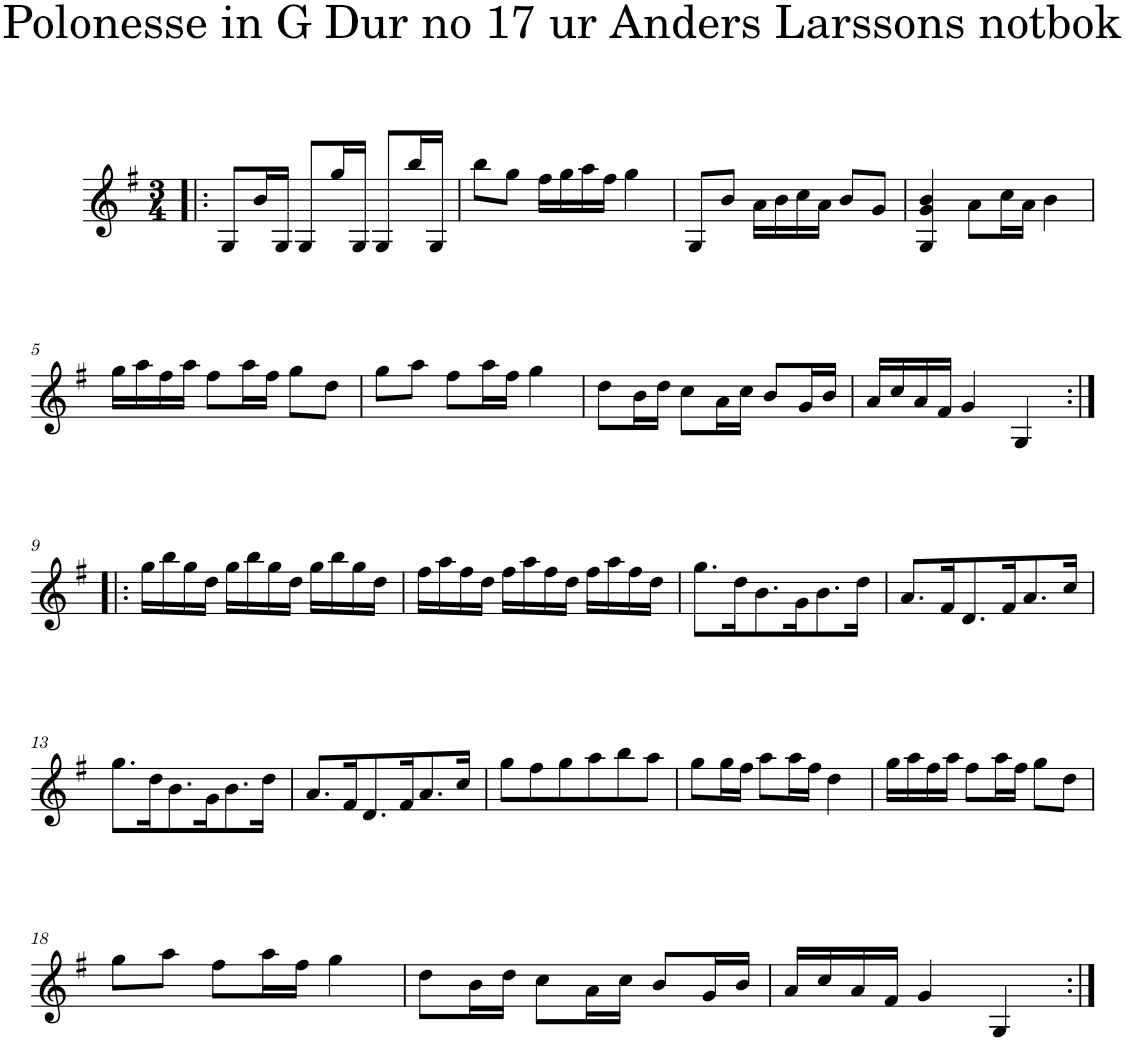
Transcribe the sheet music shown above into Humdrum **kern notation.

**kern
*part1
*staff1
*I"Piano
*I'Pno
*clefG2
*k[f#]
*G:
*M3/4
=1!|:
8G/L
16b/L
16G/JJ
8G/L
16gg/L
16G/JJ
8G/L
16bb/L
16G/JJ
=2
8bb\L
8gg\J
16ff#\LL
16gg\
16aa\
16ff#\JJ
4gg\
=3
8G/L
8b/J
16a\LL
16b\
16cc\
16a\JJ
8b/L
8g/J
=4
4G/ 4g/ 4b/
8a\L
16cc\L
16a\JJ
4b\
!!LO:LB:g=z
=5
16gg\LL
16aa\
16ff#\
16aa\JJ
8ff#\L
16aa\L
16ff#\JJ
8gg\L
8dd\J
=6
8gg\L
8aa\J
8ff#\L
16aa\L
16ff#\JJ
4gg\
=7
8dd\L
16b\L
16dd\JJ
8cc\L
16a\L
16cc\JJ
8b/L
16g/L
16b/JJ
=8
16a/LL
16cc/
16a/
16f#/JJ
4g/
4G/
!!LO:LB:g=z
=9:|!|:
16gg\LL
16bb\
16gg\
16dd\JJ
16gg\LL
16bb\
16gg\
16dd\JJ
16gg\LL
16bb\
16gg\
16dd\JJ
=10
16ff#\LL
16aa\
16ff#\
16dd\JJ
16ff#\LL
16aa\
16ff#\
16dd\JJ
16ff#\LL
16aa\
16ff#\
16dd\JJ
=11
8.gg\L
16dd\K
8.b\
16g\K
8.b\
16dd\Jk
=12
8.a/L
16f#/K
8.d/
16f#/K
8.a/
16cc/Jk
!!LO:LB:g=z
=13
8.gg\L
16dd\K
8.b\
16g\K
8.b\
16dd\Jk
=14
8.a/L
16f#/K
8.d/
16f#/K
8.a/
16cc/Jk
=15
8gg\L
8ff#\
8gg\
8aa\
8bb\
8aa\J
=16
8gg\L
16gg\L
16ff#\JJ
8aa\L
16aa\L
16ff#\JJ
4dd\
=17
16gg\LL
16aa\
16ff#\
16aa\JJ
8ff#\L
16aa\L
16ff#\JJ
8gg\L
8dd\J
!!LO:LB:g=z
=18
8gg\L
8aa\J
8ff#\L
16aa\L
16ff#\JJ
4gg\
=19
8dd\L
16b\L
16dd\JJ
8cc\L
16a\L
16cc\JJ
8b/L
16g/L
16b/JJ
=20
16a/LL
16cc/
16a/
16f#/JJ
4g/
4G/
=:|!
*-
